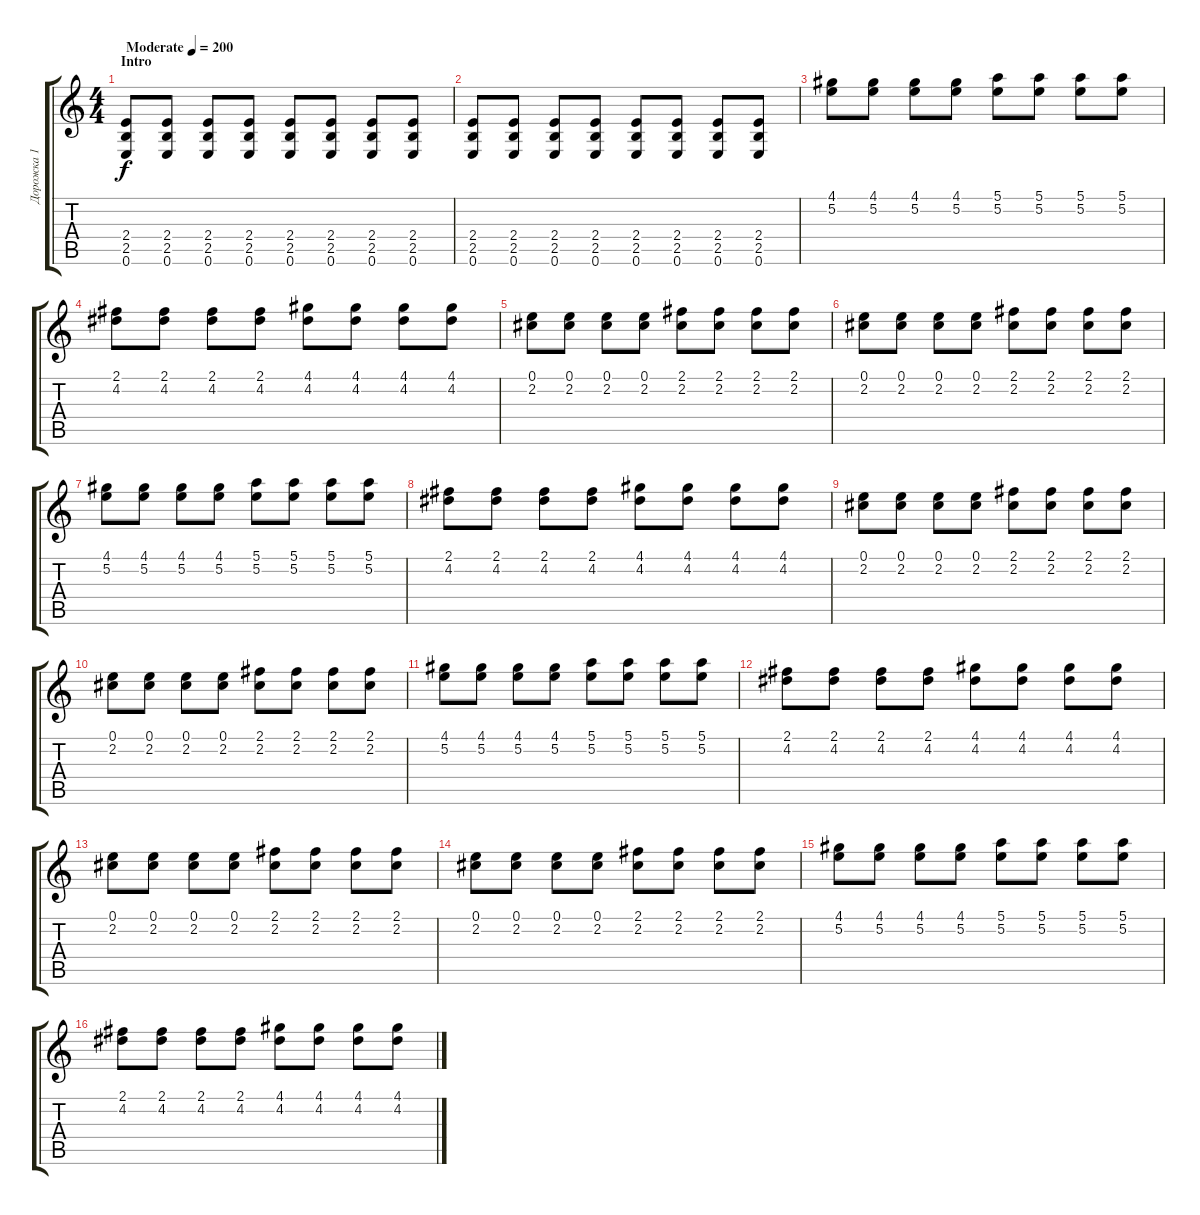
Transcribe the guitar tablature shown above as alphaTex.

\track ("Дорожка 1" "Дорожка 1") {instrument distortionguitar}
\staff {score tabs}
\tuning (E4 B3 G3 D3 A2 E2) {hide}
\ts (4 4)
\section ("" "Intro")
\tempo (200 "Moderate")
\clef g2
\ks c
(2.4 2.5 0.6).8{dy f instrument distortionguitar} (2.4 2.5 0.6).8 (2.4 2.5 0.6).8 (2.4 2.5 0.6).8 (2.4 2.5 0.6).8 (2.4 2.5 0.6).8 (2.4 2.5 0.6).8 (2.4 2.5 0.6).8 |
(2.4 2.5 0.6).8 (2.4 2.5 0.6).8 (2.4 2.5 0.6).8 (2.4 2.5 0.6).8 (2.4 2.5 0.6).8 (2.4 2.5 0.6).8 (2.4 2.5 0.6).8 (2.4 2.5 0.6).8 |
(4.1 5.2).8 (4.1 5.2).8 (4.1 5.2).8 (4.1 5.2).8 (5.1 5.2).8 (5.1 5.2).8 (5.1 5.2).8 (5.1 5.2).8 |
(2.1 4.2).8 (2.1 4.2).8 (2.1 4.2).8 (2.1 4.2).8 (4.1 4.2).8 (4.1 4.2).8 (4.1 4.2).8 (4.1 4.2).8 |
(0.1 2.2).8 (0.1 2.2).8 (0.1 2.2).8 (0.1 2.2).8 (2.1 2.2).8 (2.1 2.2).8 (2.1 2.2).8 (2.1 2.2).8 |
(0.1 2.2).8 (0.1 2.2).8 (0.1 2.2).8 (0.1 2.2).8 (2.1 2.2).8 (2.1 2.2).8 (2.1 2.2).8 (2.1 2.2).8 |
(4.1 5.2).8 (4.1 5.2).8 (4.1 5.2).8 (4.1 5.2).8 (5.1 5.2).8 (5.1 5.2).8 (5.1 5.2).8 (5.1 5.2).8 |
(2.1 4.2).8 (2.1 4.2).8 (2.1 4.2).8 (2.1 4.2).8 (4.1 4.2).8 (4.1 4.2).8 (4.1 4.2).8 (4.1 4.2).8 |
(0.1 2.2).8 (0.1 2.2).8 (0.1 2.2).8 (0.1 2.2).8 (2.1 2.2).8 (2.1 2.2).8 (2.1 2.2).8 (2.1 2.2).8 |
(0.1 2.2).8 (0.1 2.2).8 (0.1 2.2).8 (0.1 2.2).8 (2.1 2.2).8 (2.1 2.2).8 (2.1 2.2).8 (2.1 2.2).8 |
(4.1 5.2).8 (4.1 5.2).8 (4.1 5.2).8 (4.1 5.2).8 (5.1 5.2).8 (5.1 5.2).8 (5.1 5.2).8 (5.1 5.2).8 |
(2.1 4.2).8 (2.1 4.2).8 (2.1 4.2).8 (2.1 4.2).8 (4.1 4.2).8 (4.1 4.2).8 (4.1 4.2).8 (4.1 4.2).8 |
(0.1 2.2).8 (0.1 2.2).8 (0.1 2.2).8 (0.1 2.2).8 (2.1 2.2).8 (2.1 2.2).8 (2.1 2.2).8 (2.1 2.2).8 |
(0.1 2.2).8 (0.1 2.2).8 (0.1 2.2).8 (0.1 2.2).8 (2.1 2.2).8 (2.1 2.2).8 (2.1 2.2).8 (2.1 2.2).8 |
(4.1 5.2).8 (4.1 5.2).8 (4.1 5.2).8 (4.1 5.2).8 (5.1 5.2).8 (5.1 5.2).8 (5.1 5.2).8 (5.1 5.2).8 |
(2.1 4.2).8 (2.1 4.2).8 (2.1 4.2).8 (2.1 4.2).8 (4.1 4.2).8 (4.1 4.2).8 (4.1 4.2).8 (4.1 4.2).8
